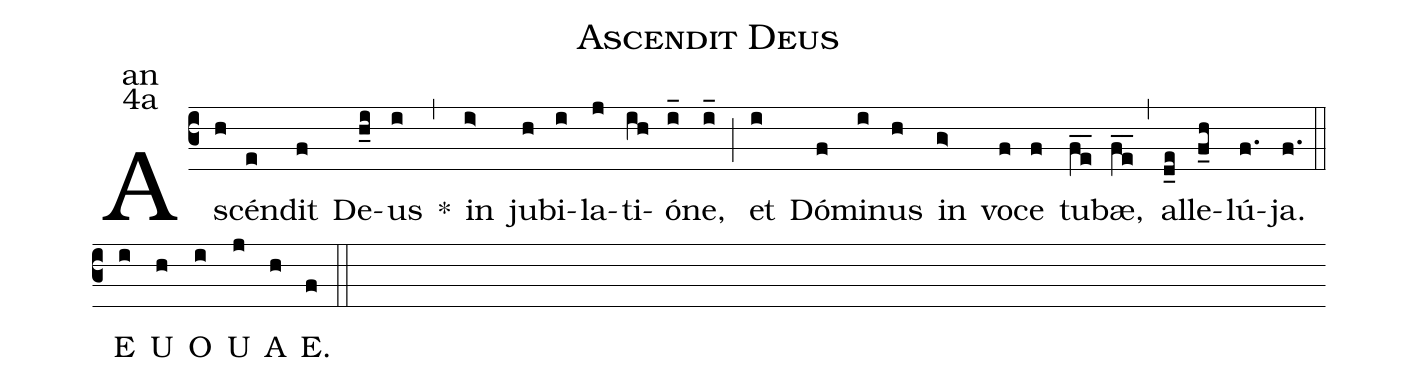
name:Ascendit Deus;
office-part:an;
mode:4a;
%%
(c3) As(h)cén(e)dit(f) De(h_i)us(i) <sp>*</sp>(,)
in(i>) ju(h)bi(i)la(j)ti(ih)ó(i_)ne,(i_) (;)
et(i) Dó(f)mi(i)nus(h) in(g>) vo(f)ce(f) tu(fe__)bæ,(fe__) (,) al(d_e)le(f_h)lú(f.)ja.(f.) (::)

<eu>E(i) U(h) O(i) U(j) A(h) E.(f) </eu>(::)
